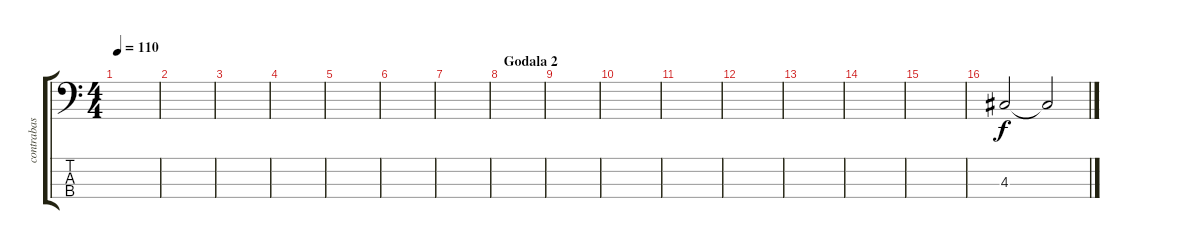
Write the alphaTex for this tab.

\track ("contrabas" "contrabas") {instrument contrabass}
\staff {score tabs}
\tuning (G2 D2 A1 E1) {hide}
\ts (4 4)
\tempo 110
\clef f4
\ks c
|
|
|
|
|
|
|
\section ("" "Godala 2")
|
|
|
|
|
|
|
|
4.3.2 4.3{t}.2
